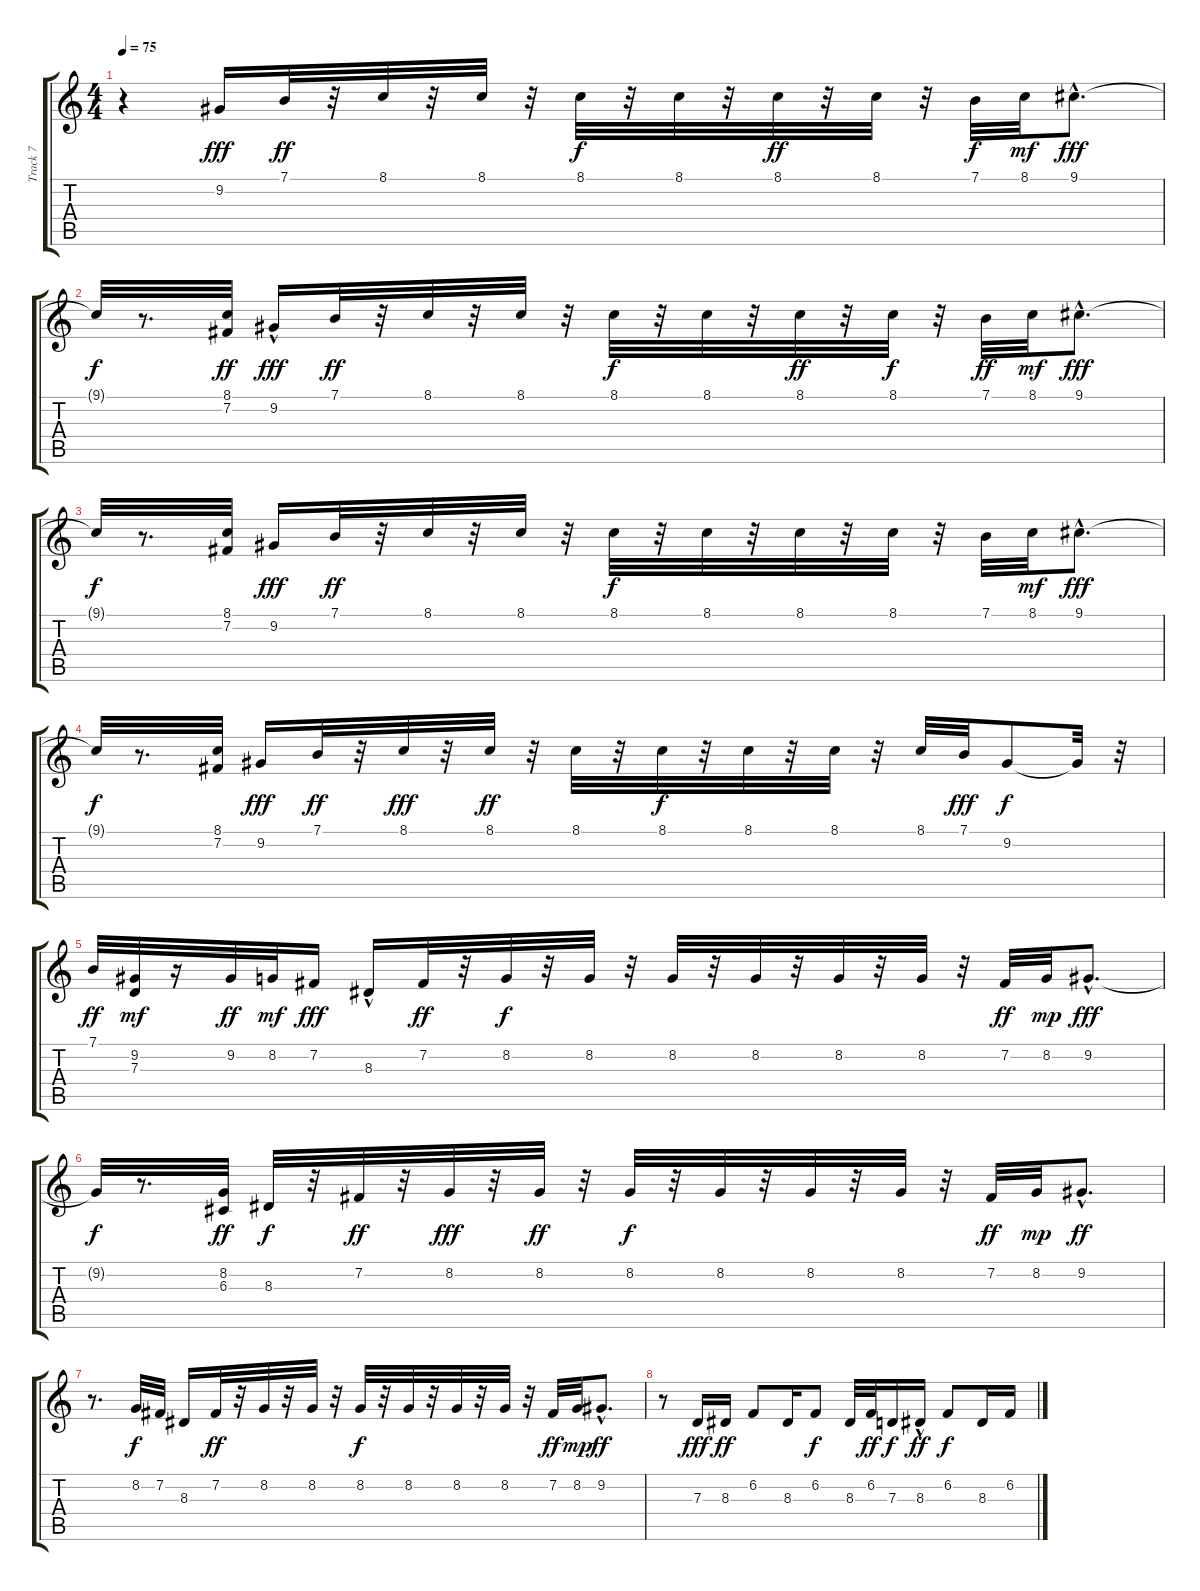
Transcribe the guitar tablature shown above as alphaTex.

\track ("Track 7" "Track 7") {instrument tenorsax}
\staff {score tabs}
\tuning (E4 B3 G3 D3 A2 E2) {hide}
\ts (4 4)
\tempo 75
\clef g2
\ks c
r.4{dy f} 9.2.16{dy fff volume 13 instrument tenorsax} 7.1.32{dy ff} r.32 8.1.32 r.32 8.1.32 r.32 8.1.32{dy f} r.32 8.1.32 r.32 8.1.32{dy ff} r.32 8.1.32 r.32 7.1.32{dy f} 8.1.32{dy mf} 9.1{hac}.8{d dy fff} |
9.1{t}.32{dy f} r.8{d} (8.1 7.2).32{dy ff} 9.2{hac}.16{dy fff} 7.1.32{dy ff} r.32 8.1.32 r.32 8.1.32 r.32 8.1.32{dy f} r.32 8.1.32 r.32 8.1.32{dy ff} r.32 8.1.32{dy f} r.32 7.1.32{dy ff} 8.1.32{dy mf} 9.1{hac}.8{d dy fff} |
9.1{t}.32{dy f} r.8{d} (8.1 7.2).32 9.2.16{dy fff} 7.1.32{dy ff} r.32 8.1.32 r.32 8.1.32 r.32 8.1.32{dy f} r.32 8.1.32 r.32 8.1.32 r.32 8.1.32 r.32 7.1.32 8.1.32{dy mf} 9.1{hac}.8{d dy fff} |
9.1{t}.32{dy f} r.8{d} (8.1 7.2).32 9.2.16{dy fff} 7.1.32{dy ff} r.32 8.1.32{dy fff} r.32 8.1.32{dy ff} r.32 8.1.32 r.32 8.1.32{dy f} r.32 8.1.32 r.32 8.1.32 r.32 8.1.32 7.1.32{dy fff} 9.2.8{dy f} 9.2{t}.32 r.32 |
7.1.32{dy ff} (9.2 7.3).32{dy mf} r.16 9.2.32{dy ff} 8.2.32{dy mf} 7.2.16{dy fff} 8.3{hac}.16 7.2.32{dy ff} r.32 8.2.32{dy f} r.32 8.2.32 r.32 8.2.32 r.32 8.2.32 r.32 8.2.32 r.32 8.2.32 r.32 7.2.32{dy ff} 8.2.32{dy mp} 9.2{hac}.8{d dy fff} |
9.2{t}.32{dy f} r.8{d} (8.2 6.3).32{dy ff} 8.3.32{dy f} r.32 7.2.32{dy ff} r.32 8.2.32{dy fff} r.32 8.2.32{dy ff} r.32 8.2.32{dy f} r.32 8.2.32 r.32 8.2.32 r.32 8.2.32 r.32 7.2.32{dy ff} 8.2.32{dy mp} 9.2{hac}.8{d dy ff} |
r.8{d} 8.2.32{dy f} 7.2.32 8.3.16 7.2.32{dy ff} r.32 8.2.32 r.32 8.2.32 r.32 8.2.32{dy f} r.32 8.2.32 r.32 8.2.32 r.32 8.2.32 r.32 7.2.32{dy ff} 8.2.32{dy mp} 9.2{hac}.8{d dy ff} |
r.8 7.3.16{dy fff} 8.3.16{dy ff} 6.2.8 8.3.16 6.2.8{dy f} 8.3.32 6.2.32{dy ff} 7.3.16{dy f} 8.3{hac}.16{dy ff} 6.2.8{dy f} 8.3.16 6.2.16
